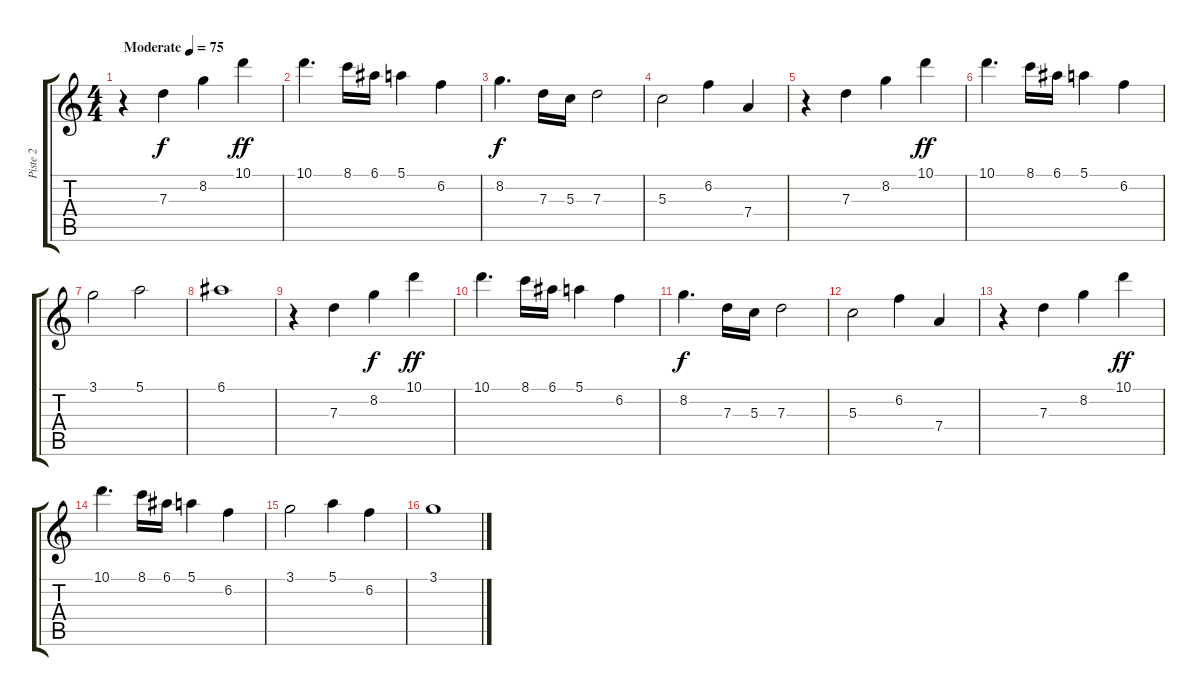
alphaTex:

\track ("Piste 2" "Piste 2") {instrument acousticguitarnylon}
\staff {score tabs}
\tuning (E4 B3 G3 D3 A2 E2) {hide}
\ts (4 4)
\tempo (75 "Moderate")
\clef g2
\ks c
r.4{dy f instrument acousticguitarnylon} 7.3.4 8.2.4 10.1.4{dy ff} |
10.1.4{d} 8.1.16 6.1.16 5.1.4 6.2.4 |
8.2.4{d dy f} 7.3.16 5.3.16 7.3.2 |
5.3.2 6.2.4 7.4.4 |
r.4 7.3.4 8.2.4 10.1.4{dy ff} |
10.1.4{d} 8.1.16 6.1.16 5.1.4 6.2.4 |
3.1.2 5.1.2 |
6.1.1 |
r.4 7.3.4 8.2.4{dy f} 10.1.4{dy ff} |
10.1.4{d} 8.1.16 6.1.16 5.1.4 6.2.4 |
8.2.4{d dy f} 7.3.16 5.3.16 7.3.2 |
5.3.2 6.2.4 7.4.4 |
r.4 7.3.4 8.2.4 10.1.4{dy ff} |
10.1.4{d} 8.1.16 6.1.16 5.1.4 6.2.4 |
3.1.2 5.1.4 6.2.4 |
3.1.1
